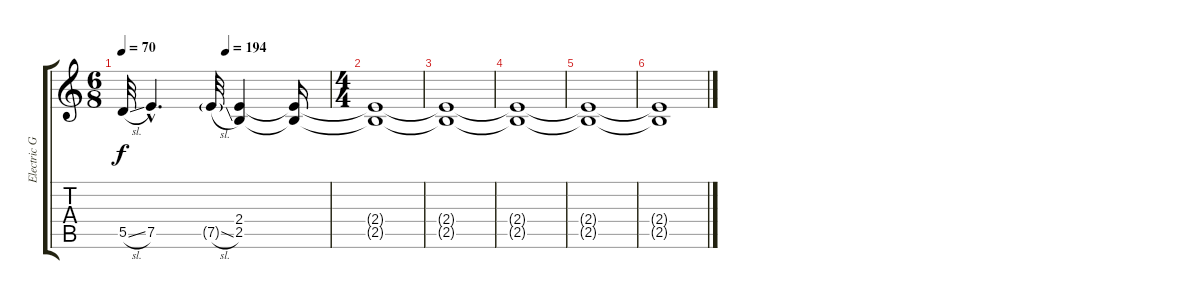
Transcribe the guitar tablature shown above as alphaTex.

\track ("Electric Guitar 2 (Kirk Hammett)" "Electric G") {instrument overdrivenguitar}
\staff {score tabs}
\tuning (E4 B3 G3 D3 A2 E2) {hide}
\ts (6 8)
\tempo 70
\tempo (194 0.5)
\clef g2
\ks c
5.5{sl}.32{dy f} 7.5{hac}.4{d} 7.5{sl g}.32 (2.4 2.5).4 (2.4{t} 2.5{t}).16 |
\ts (4 4)
(2.4{t} 2.5{t}).1 |
(2.4{t} 2.5{t}).1 |
(2.4{t} 2.5{t}).1{volume 4} |
(2.4{t} 2.5{t}).1 |
(2.4{t} 2.5{t}).1
